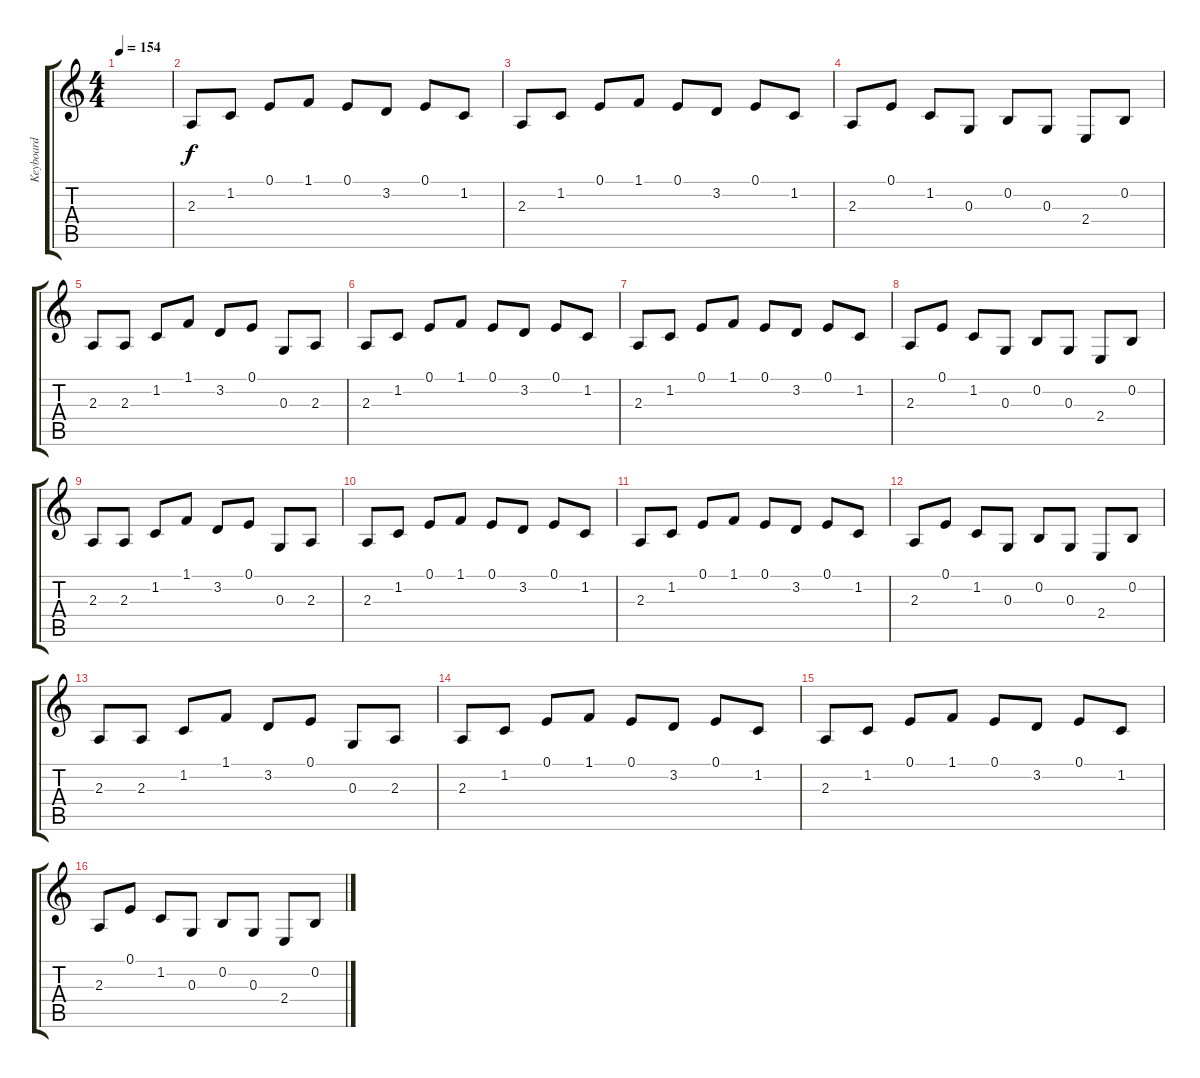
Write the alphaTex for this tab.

\track ("Keyboard" "Keyboard") {instrument brightacousticpiano}
\staff {score tabs}
\tuning (E4 B3 G3 D3 A2 E2) {hide}
\ts (4 4)
\tempo 154
\clef g2
\ks c
|
2.3.8{instrument brightacousticpiano} 1.2.8 0.1.8 1.1.8 0.1.8 3.2.8 0.1.8 1.2.8 |
2.3.8 1.2.8 0.1.8 1.1.8 0.1.8 3.2.8 0.1.8 1.2.8 |
2.3.8 0.1.8 1.2.8 0.3.8 0.2.8 0.3.8 2.4.8 0.2.8 |
2.3.8 2.3.8 1.2.8 1.1.8 3.2.8 0.1.8 0.3.8 2.3.8 |
2.3.8 1.2.8 0.1.8 1.1.8 0.1.8 3.2.8 0.1.8 1.2.8 |
2.3.8 1.2.8 0.1.8 1.1.8 0.1.8 3.2.8 0.1.8 1.2.8 |
2.3.8 0.1.8 1.2.8 0.3.8 0.2.8 0.3.8 2.4.8 0.2.8 |
2.3.8 2.3.8 1.2.8 1.1.8 3.2.8 0.1.8 0.3.8 2.3.8 |
2.3.8 1.2.8 0.1.8 1.1.8 0.1.8 3.2.8 0.1.8 1.2.8 |
2.3.8 1.2.8 0.1.8 1.1.8 0.1.8 3.2.8 0.1.8 1.2.8 |
2.3.8 0.1.8 1.2.8 0.3.8 0.2.8 0.3.8 2.4.8 0.2.8 |
2.3.8 2.3.8 1.2.8 1.1.8 3.2.8 0.1.8 0.3.8 2.3.8 |
2.3.8 1.2.8 0.1.8 1.1.8 0.1.8 3.2.8 0.1.8 1.2.8 |
2.3.8 1.2.8 0.1.8 1.1.8 0.1.8 3.2.8 0.1.8 1.2.8 |
2.3.8 0.1.8 1.2.8 0.3.8 0.2.8 0.3.8 2.4.8 0.2.8
